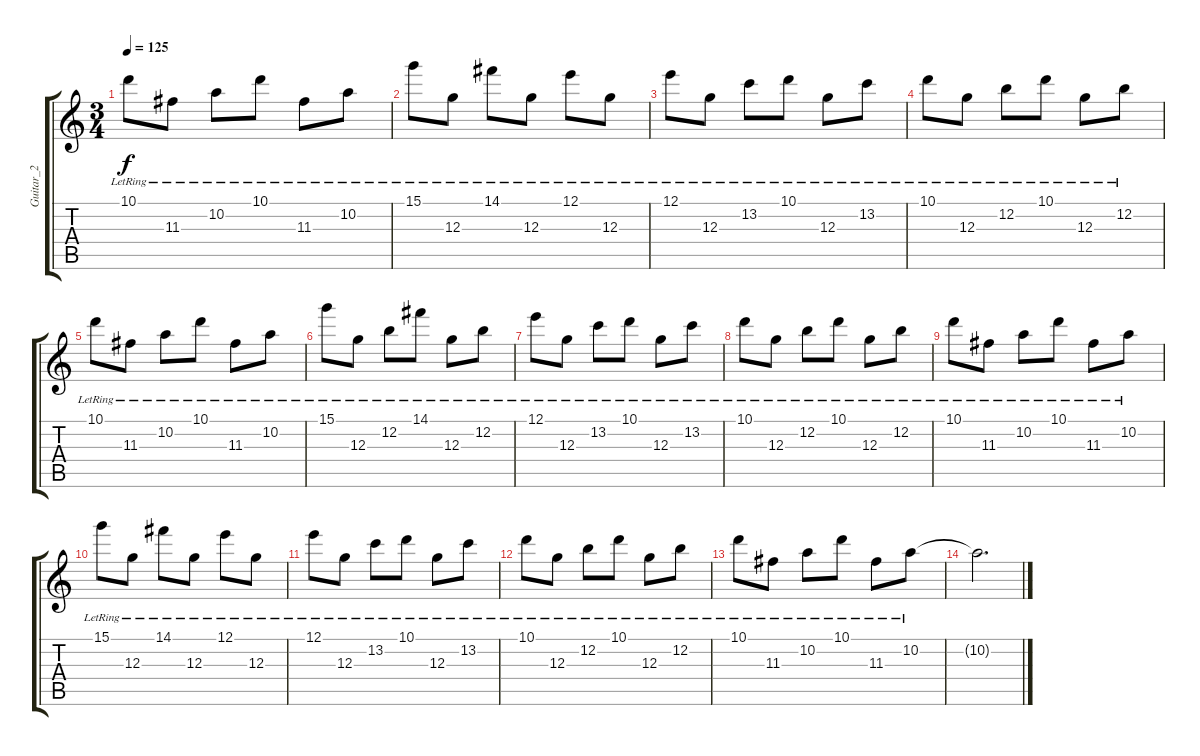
\track ("Guitar_2" "Guitar_2") {instrument acousticguitarsteel}
\staff {score tabs}
\tuning (E4 B3 G3 D3 A2 E2) {hide}
\ts (3 4)
\tempo 125
\clef g2
\ks c
10.1{lr}.8{dy f} 11.3{lr}.8 10.2{lr}.8 10.1{lr}.8 11.3{lr}.8 10.2{lr}.8 |
15.1{lr}.8 12.3{lr}.8 14.1{lr}.8 12.3{lr}.8 12.1{lr}.8 12.3{lr}.8 |
12.1{lr}.8 12.3{lr}.8 13.2{lr}.8 10.1{lr}.8 12.3{lr}.8 13.2{lr}.8 |
10.1{lr}.8 12.3{lr}.8 12.2{lr}.8 10.1{lr}.8 12.3{lr}.8 12.2{lr}.8 |
10.1{lr}.8 11.3{lr}.8 10.2{lr}.8 10.1{lr}.8 11.3{lr}.8 10.2{lr}.8 |
15.1{lr}.8 12.3{lr}.8 12.2{lr}.8 14.1{lr}.8 12.3{lr}.8 12.2{lr}.8 |
12.1{lr}.8 12.3{lr}.8 13.2{lr}.8 10.1{lr}.8 12.3{lr}.8 13.2{lr}.8 |
10.1{lr}.8 12.3{lr}.8 12.2{lr}.8 10.1{lr}.8 12.3{lr}.8 12.2{lr}.8 |
10.1{lr}.8 11.3{lr}.8 10.2{lr}.8 10.1{lr}.8 11.3{lr}.8 10.2{lr}.8 |
15.1{lr}.8 12.3{lr}.8 14.1{lr}.8 12.3{lr}.8 12.1{lr}.8 12.3{lr}.8 |
12.1{lr}.8 12.3{lr}.8 13.2{lr}.8 10.1{lr}.8 12.3{lr}.8 13.2{lr}.8 |
10.1{lr}.8 12.3{lr}.8 12.2{lr}.8 10.1{lr}.8 12.3{lr}.8 12.2{lr}.8 |
10.1{lr}.8 11.3{lr}.8 10.2{lr}.8 10.1{lr}.8 11.3{lr}.8 10.2{lr}.8 |
10.2{t}.2{d}
